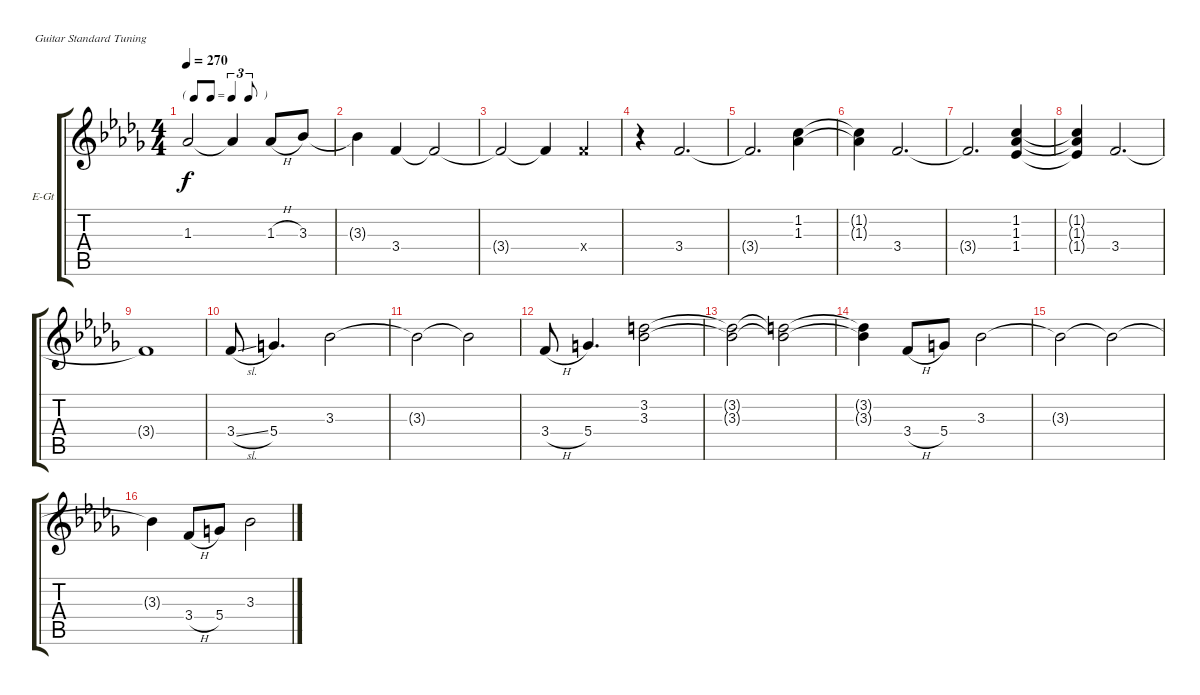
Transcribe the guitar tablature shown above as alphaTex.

\defaultSystemsLayout 4
\bracketExtendMode groupsimilarinstruments
\firstSystemTrackNameOrientation horizontal
\otherSystemsTrackNameOrientation horizontal
\track ("Electric Guitar" "E-Gt") {multiBarRest instrument overdrivenguitar}
\staff {score tabs}
\tuning (E4 B3 G3 D3 A2 E2)
\ts (4 4)
\tf triplet8th
\tempo 270
\clef g2
\ks bbminor
1.3{t}.2{dy f} 1.3{t}.4 1.3{h}.8 3.3.8 |
3.3{t}.4 3.4.4 3.4{t}.2 |
3.4{t}.2 3.4{t}.4 3.4{x}.4 |
r.4 3.4.2{d} |
3.4{t}.2{d} (1.3 1.2).4 |
(1.3{t} 1.2{t}).4 3.4.2{d} |
3.4{t}.2{d} (1.4 1.3 1.2).4 |
(1.4{t} 1.3{t} 1.2{t}).4 3.4.2{d} |
3.4{t}.1 |
3.4{sl}.8 5.4.4{d} 3.3.2 |
3.3{t}.2 3.3{t}.2 |
3.4{h}.8 5.4.4{d} (3.3 3.2).2 |
(3.3{t} 3.2{t}).2 (3.3{t} 3.2{t}).2 |
(3.3{t} 3.2{t}).4 3.4{h}.8 5.4.8 3.3.2 |
3.3{t}.2 3.3{t}.2 |
3.3{t}.4 3.4{h}.8 5.4.8 3.3.2
